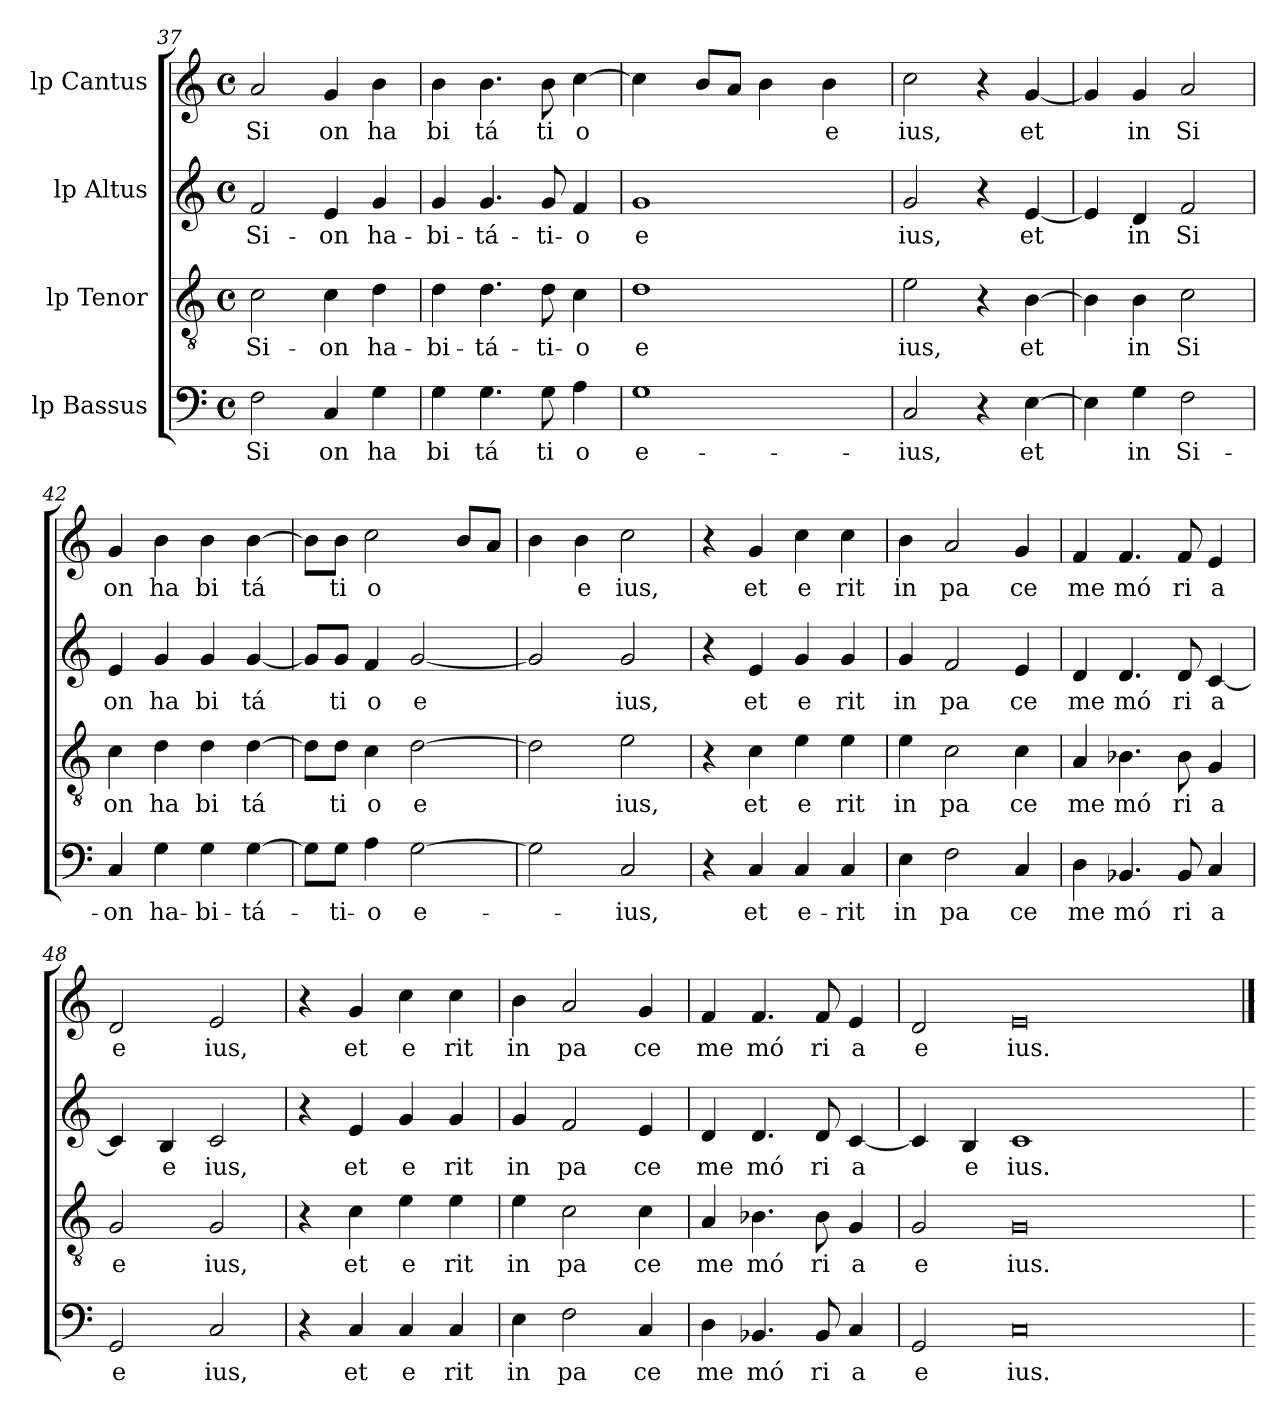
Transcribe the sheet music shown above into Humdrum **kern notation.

**kern	**text	**kern	**text	**kern	**text	**kern	**text
*part4	*part4	*part3	*part3	*part2	*part2	*part1	*part1
*staff4	*staff4	*staff3	*staff3	*staff2	*staff2	*staff1	*staff1
*I"lp Bassus	*	*I"lp Tenor	*	*I"lp Altus	*	*I"lp Cantus	*
*clefF4	*	*clefGv2	*	*clefG2	*	*clefG2	*
*M4/4	*	*M4/4	*	*M4/4	*	*M4/4	*
*met(c)	*	*met(c)	*	*met(c)	*	*met(c)	*
=37	=37	=37	=37	=37	=37	=37	=37
!	!LO:LY:b:cj	!	!LO:LY:b:cj	!	!LO:LY:b:cj	!	!LO:LY:b:cj
2F\	Si	2c\	Si-	2f/	Si-	2a/	Si
!	!LO:LY:b:cj	!	!LO:LY:b:cj	!	!LO:LY:b:cj	!	!LO:LY:b:cj
4C/	on	4c\	-on	4e/	-on	4g/	on
!	!LO:LY:b:cj	!	!LO:LY:b:cj	!	!LO:LY:b:cj	!	!LO:LY:b:cj
4G\	ha	4d\	ha-	4g/	ha-	4b\	ha
=38	=38	=38	=38	=38	=38	=38	=38
!	!LO:LY:b:cj	!	!LO:LY:b:cj	!	!LO:LY:b:cj	!	!LO:LY:b:cj
4G\	bi	4d\	-bi-	4g/	-bi-	4b\	bi
!	!LO:LY:b:cj	!	!LO:LY:b:cj	!	!LO:LY:b:cj	!	!LO:LY:b:cj
4.G\	tá	4.d\	-tá-	4.g/	-tá-	4.b\	tá
!	!LO:LY:b:cj	!	!LO:LY:b:cj	!	!LO:LY:b:cj	!	!LO:LY:b:cj
8G\	ti	8d\	-ti-	8g/	-ti-	8b\	ti
!	!LO:LY:b:cj	!	!LO:LY:b:cj	!	!LO:LY:b:cj	!	!LO:LY:b:cj
4A\	o	4c\	-o	4f/	-o	[<4cc\	o
!!LO:LB:g=z
=39	=39	=39	=39	=39	=39	=39	=39
!	!LO:LY:b:cj	!	!LO:LY:b:cj	!	!LO:LY:b:cj	!	!
*	*	*	*	*^	*	*	*
1G	e-	1d	e	1g	16..ryy	e	4cc\]	.
.	.	.	.	.	2ryy	.	.	.
.	.	.	.	.	.	.	8b/L	.
.	.	.	.	.	.	.	8a/J	.
.	.	.	.	.	.	.	4b\	.
.	.	.	.	.	4ryy	.	.	.
!	!	!	!	!	!	!	!	!LO:LY:b:cj
.	.	.	.	.	.	.	4b\	e
.	.	.	.	.	8ryy	.	.	.
.	.	.	.	.	64ryy	.	.	.
=40	=40	=40	=40	=40	=40	=40	=40	=40
!	!LO:LY:b:cj	!	!LO:LY:b:cj	!	!	!LO:LY:b:cj	!	!LO:LY:b:cj
*	*	*	*	*v	*v	*	*	*
2C/	-ius,	2e\	ius,	2g/	ius,	2cc\	ius,
4r	.	4r	.	4r	.	4r	.
!	!LO:LY:b:cj	!	!LO:LY:b:cj	!	!LO:LY:b:cj	!	!LO:LY:b:cj
[>4E\	et	[>4B\	et	[<4e/	et	[<4g/	et
=41	=41	=41	=41	=41	=41	=41	=41
4E\]	.	4B\]	.	4e/]	.	4g/]	.
!	!LO:LY:b:cj	!	!LO:LY:b:cj	!	!LO:LY:b:cj	!	!LO:LY:b:cj
4G\	in	4B\	in	4d/	in	4g/	in
!	!LO:LY:b:cj	!	!LO:LY:b:cj	!	!LO:LY:b:cj	!	!LO:LY:b:cj
2F\	Si-	2c\	Si	2f/	Si	2a/	Si
=42	=42	=42	=42	=42	=42	=42	=42
!	!LO:LY:b:cj	!	!LO:LY:b:cj	!	!LO:LY:b:cj	!	!LO:LY:b:cj
4C/	-on	4c\	on	4e/	on	4g/	on
!	!LO:LY:b:cj	!	!LO:LY:b:cj	!	!LO:LY:b:cj	!	!LO:LY:b:cj
4G\	ha-	4d\	ha	4g/	ha	4b\	ha
!	!LO:LY:b:cj	!	!LO:LY:b:cj	!	!LO:LY:b:cj	!	!LO:LY:b:cj
4G\	-bi-	4d\	bi	4g/	bi	4b\	bi
!	!LO:LY:b:cj	!	!LO:LY:b:cj	!	!LO:LY:b:cj	!	!LO:LY:b:cj
[>4G\	-tá-	[>4d\	tá	[<4g/	tá	[>4b\	tá
=43	=43	=43	=43	=43	=43	=43	=43
8G\L]	.	8d\L]	.	8g/L]	.	8b\L]	.
!	!LO:LY:b:cj	!	!LO:LY:b:cj	!	!LO:LY:b:cj	!	!LO:LY:b:cj
8G\J	-ti-	8d\J	ti	8g/J	ti	8b\J	ti
!	!LO:LY:b:cj	!	!LO:LY:b:cj	!	!LO:LY:b:cj	!	!LO:LY:b:cj
4A\	-o	4c\	o	4f/	o	2cc\	o
!	!LO:LY:b:cj	!	!LO:LY:b:cj	!	!LO:LY:b:cj	!	!
[>2G\	e-	[>2d\	e	[<2g/	e	.	.
.	.	.	.	.	.	8b/L	.
.	.	.	.	.	.	8a/J	.
=44	=44	=44	=44	=44	=44	=44	=44
2G\]	.	2d\]	.	2g/]	.	4b\	.
!	!	!	!	!	!	!	!LO:LY:b:cj
.	.	.	.	.	.	4b\	e
!	!LO:LY:b:cj	!	!LO:LY:b:cj	!	!LO:LY:b:cj	!	!LO:LY:b:cj
2C/	-ius,	2e\	ius,	2g/	ius,	2cc\	ius,
=45	=45	=45	=45	=45	=45	=45	=45
4r	.	4r	.	4r	.	4r	.
!	!LO:LY:b:cj	!	!LO:LY:b:cj	!	!LO:LY:b:cj	!	!LO:LY:b:cj
4C/	et	4c\	et	4e/	et	4g/	et
!	!LO:LY:b:cj	!	!LO:LY:b:cj	!	!LO:LY:b:cj	!	!LO:LY:b:cj
4C/	e-	4e\	e	4g/	e	4cc\	e
!	!LO:LY:b:cj	!	!LO:LY:b:cj	!	!LO:LY:b:cj	!	!LO:LY:b:cj
4C/	-rit	4e\	rit	4g/	rit	4cc\	rit
!!LO:LB:g=z
=46	=46	=46	=46	=46	=46	=46	=46
!	!LO:LY:b:cj	!	!LO:LY:b:cj	!	!LO:LY:b:cj	!	!LO:LY:b:cj
4E\	in	4e\	in	4g/	in	4b\	in
!	!LO:LY:b:cj	!	!LO:LY:b:cj	!	!LO:LY:b:cj	!	!LO:LY:b:cj
2F\	pa	2c\	pa	2f/	pa	2a/	pa
!	!LO:LY:b:cj	!	!LO:LY:b:cj	!	!LO:LY:b:cj	!	!LO:LY:b:cj
4C/	ce	4c\	ce	4e/	ce	4g/	ce
=47	=47	=47	=47	=47	=47	=47	=47
!	!LO:LY:b:cj	!	!LO:LY:b:cj	!	!LO:LY:b:cj	!	!LO:LY:b:cj
4D\	me	4A/	me	4d/	me	4f/	me
!	!LO:LY:b:cj	!	!LO:LY:b:cj	!	!LO:LY:b:cj	!	!LO:LY:b:cj
4.BB-X/	mó	4.B-X\	mó	4.d/	mó	4.f/	mó
!	!LO:LY:b:cj	!	!LO:LY:b:cj	!	!LO:LY:b:cj	!	!LO:LY:b:cj
8BB-/	ri	8B-\	ri	8d/	ri	8f/	ri
!	!LO:LY:b:cj	!	!LO:LY:b:cj	!	!LO:LY:b:cj	!	!LO:LY:b:cj
4C/	a	4G/	a	[<4c/	a	4e/	a
=48	=48	=48	=48	=48	=48	=48	=48
!	!LO:LY:b:cj	!	!LO:LY:b:cj	!	!	!	!LO:LY:b:cj
2GG/	e	2G/	e	4c/]	.	2d/	e
!	!	!	!	!	!LO:LY:b:cj	!	!
.	.	.	.	4B/	e	.	.
!	!LO:LY:b:cj	!	!LO:LY:b:cj	!	!LO:LY:b:cj	!	!LO:LY:b:cj
2C/	ius,	2G/	ius,	2c/	ius,	2e/	ius,
=49	=49	=49	=49	=49	=49	=49	=49
4r	.	4r	.	4r	.	4r	.
!	!LO:LY:b:cj	!	!LO:LY:b:cj	!	!LO:LY:b:cj	!	!LO:LY:b:cj
4C/	et	4c\	et	4e/	et	4g/	et
!	!LO:LY:b:cj	!	!LO:LY:b:cj	!	!LO:LY:b:cj	!	!LO:LY:b:cj
4C/	e	4e\	e	4g/	e	4cc\	e
!	!LO:LY:b:cj	!	!LO:LY:b:cj	!	!LO:LY:b:cj	!	!LO:LY:b:cj
4C/	rit	4e\	rit	4g/	rit	4cc\	rit
=50	=50	=50	=50	=50	=50	=50	=50
!	!LO:LY:b:cj	!	!LO:LY:b:cj	!	!LO:LY:b:cj	!	!LO:LY:b:cj
4E\	in	4e\	in	4g/	in	4b\	in
!	!LO:LY:b:cj	!	!LO:LY:b:cj	!	!LO:LY:b:cj	!	!LO:LY:b:cj
2F\	pa	2c\	pa	2f/	pa	2a/	pa
!	!LO:LY:b:cj	!	!LO:LY:b:cj	!	!LO:LY:b:cj	!	!LO:LY:b:cj
4C/	ce	4c\	ce	4e/	ce	4g/	ce
=51	=51	=51	=51	=51	=51	=51	=51
!	!LO:LY:b:cj	!	!LO:LY:b:cj	!	!LO:LY:b:cj	!	!LO:LY:b:cj
4D\	me	4A/	me	4d/	me	4f/	me
!	!LO:LY:b:cj	!	!LO:LY:b:cj	!	!LO:LY:b:cj	!	!LO:LY:b:cj
4.BB-X/	mó	4.B-X\	mó	4.d/	mó	4.f/	mó
!	!LO:LY:b:cj	!	!LO:LY:b:cj	!	!LO:LY:b:cj	!	!LO:LY:b:cj
8BB-/	ri	8B-\	ri	8d/	ri	8f/	ri
!	!LO:LY:b:cj	!	!LO:LY:b:cj	!	!LO:LY:b:cj	!	!LO:LY:b:cj
4C/	a	4G/	a	[<4c/	a	4e/	a
=52	=52	=52	=52	=52	=52	=52	=52
!	!LO:LY:b:cj	!	!LO:LY:b:cj	!	!	!	!LO:LY:b:cj
2GG/	e	2G/	e	4c/]	.	2d/	e
!	!	!	!	!	!LO:LY:b:cj	!	!
.	.	.	.	4B/	e	.	.
!	!LO:LY:b:cj	!	!LO:LY:b:cj	!	!LO:LY:b:cj	!	!LO:LY:b:cj
0C	ius.	0G	ius.	1c	ius.	0e	ius.
.	.	.	.	1ryy	.	.	.
=	==	=	==	=	==	==	==
*-	*-	*-	*-	*-	*-	*-	*-
